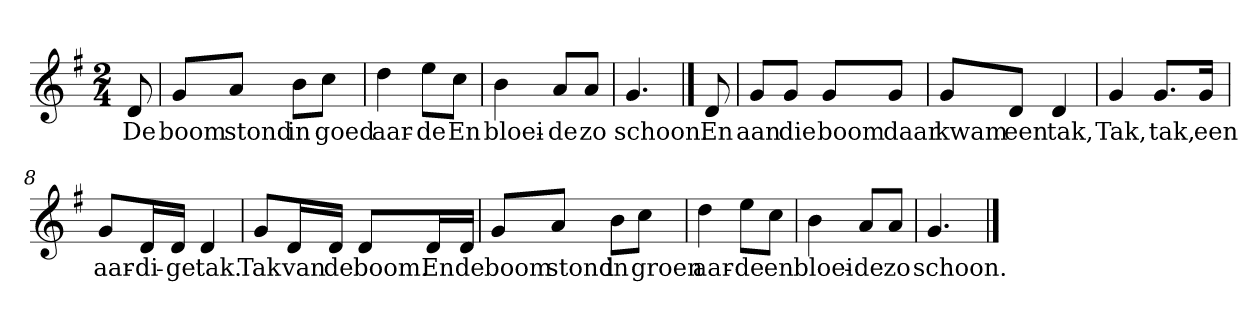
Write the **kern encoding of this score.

**kern	**text
*part1	*part1
*staff1	*staff1
*clefG2	*
*k[f#]	*
*G:	*
*M2/4	*
*MM120	*
=	=
8d	De
=1	=1
8g/L	boom
8a/J	stond
8b\L	in
8cc\J	goed
=2	=2
4dd	aar-
8ee\L	-de
8cc\J	En
=3	=3
4b	bloei-
8a/L	-de
8a/J	zo
=4	=4
4.g	schoon.
==	==
8d	En
=5	=5
8g/L	aan
8g/J	die
8g/L	boom
8g/J	daar
=6	=6
8g/L	kwam
8d/J	een
4d	tak,
=7	=7
4g	Tak,
8.g/L	tak,
16g/Jk	een
=8	=8
8g/L	aar-
16d/L	-di-
16d/JJ	-ge
4d	tak.
=9	=9
8g/L	Tak
16d/L	van
16d/JJ	de
8d/L	boom.
16d/L	En
16d/JJ	de
=10	=10
8g/L	boom
8a/J	stond
8b\L	in
8cc\J	groen
=11	=11
4dd	aar-
8ee\L	-de
8cc\J	en
=12	=12
4b	bloei-
8a/L	-de
8a/J	zo
=13	=13
4.g	schoon.
==	==
*-	*-
